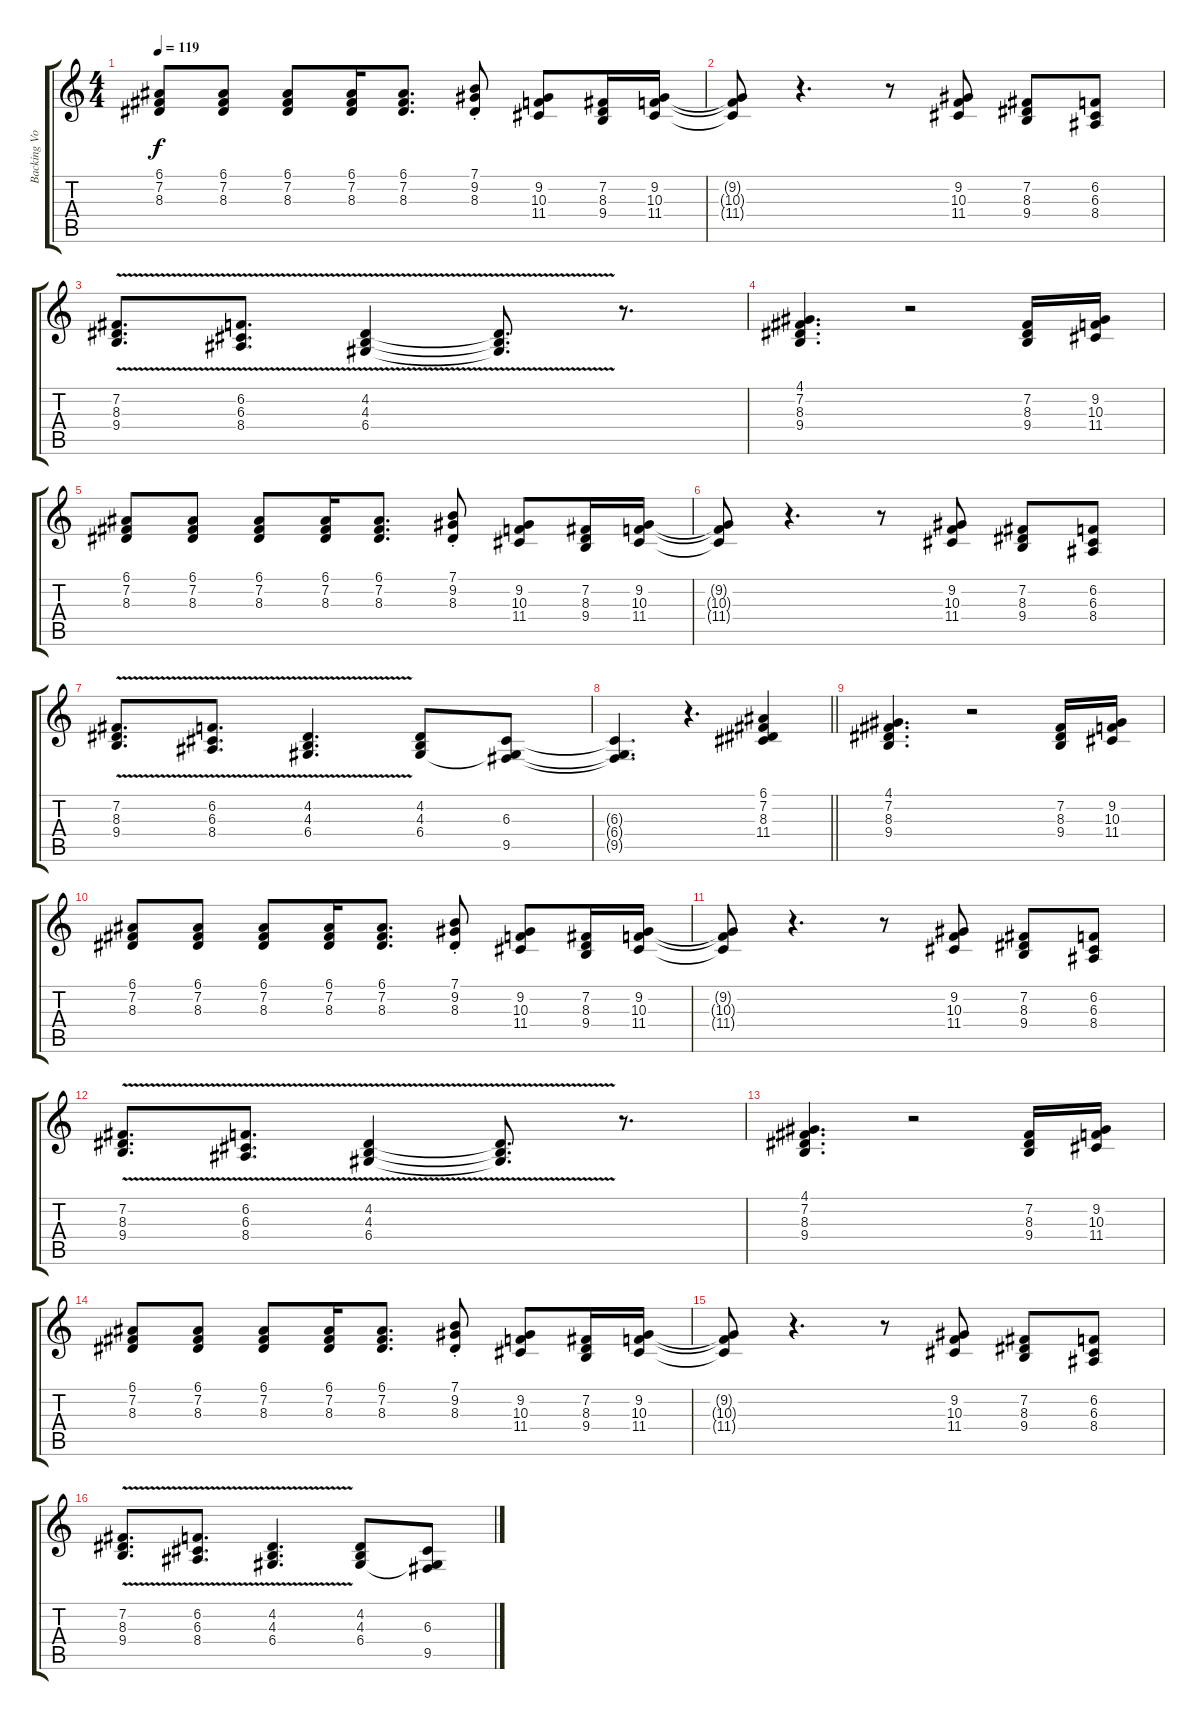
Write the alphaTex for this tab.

\track ("Backing Vocals" "Backing Vo") {instrument pad7halo}
\staff {score tabs}
\tuning (E4 B3 G3 D3 A2 E2) {hide}
\ts (4 4)
\tempo 119
\clef g2
\ks c
(6.1 7.2 8.3).8{dy f} (6.1 7.2 8.3).8 (6.1 7.2 8.3).8 (6.1 7.2 8.3).16 (6.1 7.2 8.3).8{d} (7.1{st} 9.2{st} 8.3{st}).8 (9.2 10.3 11.4).8 (7.2 8.3 9.4).16 (9.2 10.3 11.4).16 |
(9.2{t} 10.3{t} 11.4{t}).8 r.4{d} r.8 (9.2 10.3 11.4).8 (7.2 8.3 9.4).8 (6.2 6.3 8.4).8 |
(7.2{v} 8.3 9.4).8{d} (6.2{v} 6.3 8.4).8{d} (4.2{v} 4.3 6.4).4 (4.2{t} 4.3{t} 6.4{t}).8{d} r.8{d} |
(4.1 7.2 8.3 9.4).4{d} r.2 (7.2 8.3 9.4).16 (9.2 10.3 11.4).16 |
(6.1 7.2 8.3).8 (6.1 7.2 8.3).8 (6.1 7.2 8.3).8 (6.1 7.2 8.3).16 (6.1 7.2 8.3).8{d} (7.1{st} 9.2{st} 8.3{st}).8 (9.2 10.3 11.4).8 (7.2 8.3 9.4).16 (9.2 10.3 11.4).16 |
(9.2{t} 10.3{t} 11.4{t}).8 r.4{d} r.8 (9.2 10.3 11.4).8 (7.2 8.3 9.4).8 (6.2 6.3 8.4).8 |
(7.2{v} 8.3 9.4).8{d} (6.2{v} 6.3 8.4).8{d} (4.2{v} 4.3 6.4).4{d} (4.2 4.3 6.4).8 (6.3 6.4{t} 9.5).8 |
\barLineRight lightlight
(6.3{t} 6.4{t} 9.5{t}).4{d} r.4{d} (6.1 7.2 8.3 11.4).4 |
(4.1 7.2 8.3 9.4).4{d} r.2 (7.2 8.3 9.4).16 (9.2 10.3 11.4).16 |
(6.1 7.2 8.3).8 (6.1 7.2 8.3).8 (6.1 7.2 8.3).8 (6.1 7.2 8.3).16 (6.1 7.2 8.3).8{d} (7.1{st} 9.2{st} 8.3{st}).8 (9.2 10.3 11.4).8 (7.2 8.3 9.4).16 (9.2 10.3 11.4).16 |
(9.2{t} 10.3{t} 11.4{t}).8 r.4{d} r.8 (9.2 10.3 11.4).8 (7.2 8.3 9.4).8 (6.2 6.3 8.4).8 |
(7.2{v} 8.3 9.4).8{d} (6.2{v} 6.3 8.4).8{d} (4.2{v} 4.3 6.4).4 (4.2{t} 4.3{t} 6.4{t}).8{d} r.8{d} |
(4.1 7.2 8.3 9.4).4{d} r.2 (7.2 8.3 9.4).16 (9.2 10.3 11.4).16 |
(6.1 7.2 8.3).8 (6.1 7.2 8.3).8 (6.1 7.2 8.3).8 (6.1 7.2 8.3).16 (6.1 7.2 8.3).8{d} (7.1{st} 9.2{st} 8.3{st}).8 (9.2 10.3 11.4).8 (7.2 8.3 9.4).16 (9.2 10.3 11.4).16 |
(9.2{t} 10.3{t} 11.4{t}).8 r.4{d} r.8 (9.2 10.3 11.4).8 (7.2 8.3 9.4).8 (6.2 6.3 8.4).8 |
(7.2{v} 8.3 9.4).8{d} (6.2{v} 6.3 8.4).8{d} (4.2{v} 4.3 6.4).4{d} (4.2 4.3 6.4).8 (6.3 6.4{t} 9.5).8
